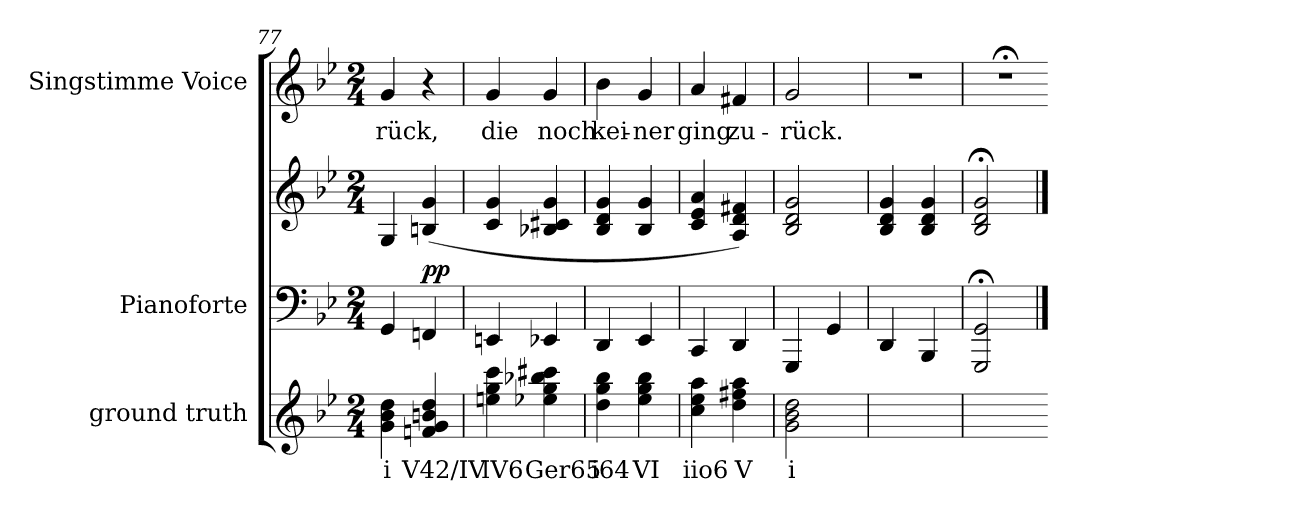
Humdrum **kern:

**kern	**text	**kern	**kern	**dynam	**kern	**text
*part3	*part3	*part2	*part2	*part2	*part1	*part1
*staff4	*staff4	*staff3	*staff2	*staff2/3	*staff1	*staff1
*I"ground truth	*	*I"Pianoforte	*	*	*I"Singstimme Voice	*
*	*	*I'Pno	*	*	*	*
*	*	*clefF4	*clefG2	*	*clefG2	*
*k[b-e-]	*	*k[b-e-]	*k[b-e-]	*	*k[b-e-]	*
*M2/4	*	*M2/4	*M2/4	*	*M2/4	*
=77	=77	=77	=77	=77	=77	=77
!	!	!	!	!	!	!LO:LY:b
4g 4b- 4dd	i	4GG/	4G/	.	4g/	-rück,
*	*	*	*	*	*MM30	*
!	!	!	!	!LO:DY:a=2	!	!
4fn 4g 4bn 4dd	V42/IV	4FFn/	(<4Bn/ 4g/	pp	4r	.
=78	=78	=78	=78	=78	=78	=78
!	!	!	!	!	!	!LO:LY:b
4een 4gg 4ccc	IV6	4EEn/	4c/ 4g/	.	4g/	die
!	!	!	!	!	!	!LO:LY:b
4ee-X 4gg 4bb-X 4ccc#X	Ger65	4EE-X/	4B-X/ 4c#X/ 4g/	.	4g/	noch
=79	=79	=79	=79	=79	=79	=79
!	!	!	!	!	!	!LO:LY:b
4dd 4gg 4bb-	i64	4DD/	4B-/ 4d/ 4g/	.	4b-\	kei-
!	!	!	!	!	!	!LO:LY:b
4ee- 4gg 4bb-	VI	4EE-/	4B-/ 4g/	.	4g/	-ner
=80	=80	=80	=80	=80	=80	=80
!	!	!	!	!	!	!LO:LY:b
4cc 4ee- 4aa	iio6	4CC/	4c/ 4e-/ 4a/	.	4a/	ging
!	!	!	!	!	!	!LO:LY:b
4dd 4ff#X 4aa	V	4DD/	4A/ 4d/ 4f#X/)	.	4f#X/	zu-
=81	=81	=81	=81	=81	=81	=81
!	!	!	!	!	!	!LO:LY:b
2g 2b- 2dd	i	4GGG/	2B-/ 2d/ 2g/	.	2g/	-rück.
.	.	4GG/	.	.	.	.
=82	=82	=82	=82	=82	=82	=82
2ryy	.	4DD/	4B-/ 4d/ 4g/	.	2r	.
.	.	4BBB-/	4B-/ 4d/ 4g/	.	.	.
=83	=83	=83	=83	=83	=83	=83
2ryy	.	2GGG/;< 2GG/;<	2B-/;< 2d/;< 2g/;<	.	2r;<	.
=	==	==	==	==	==	==
*-	*-	*-	*-	*-	*-	*-
